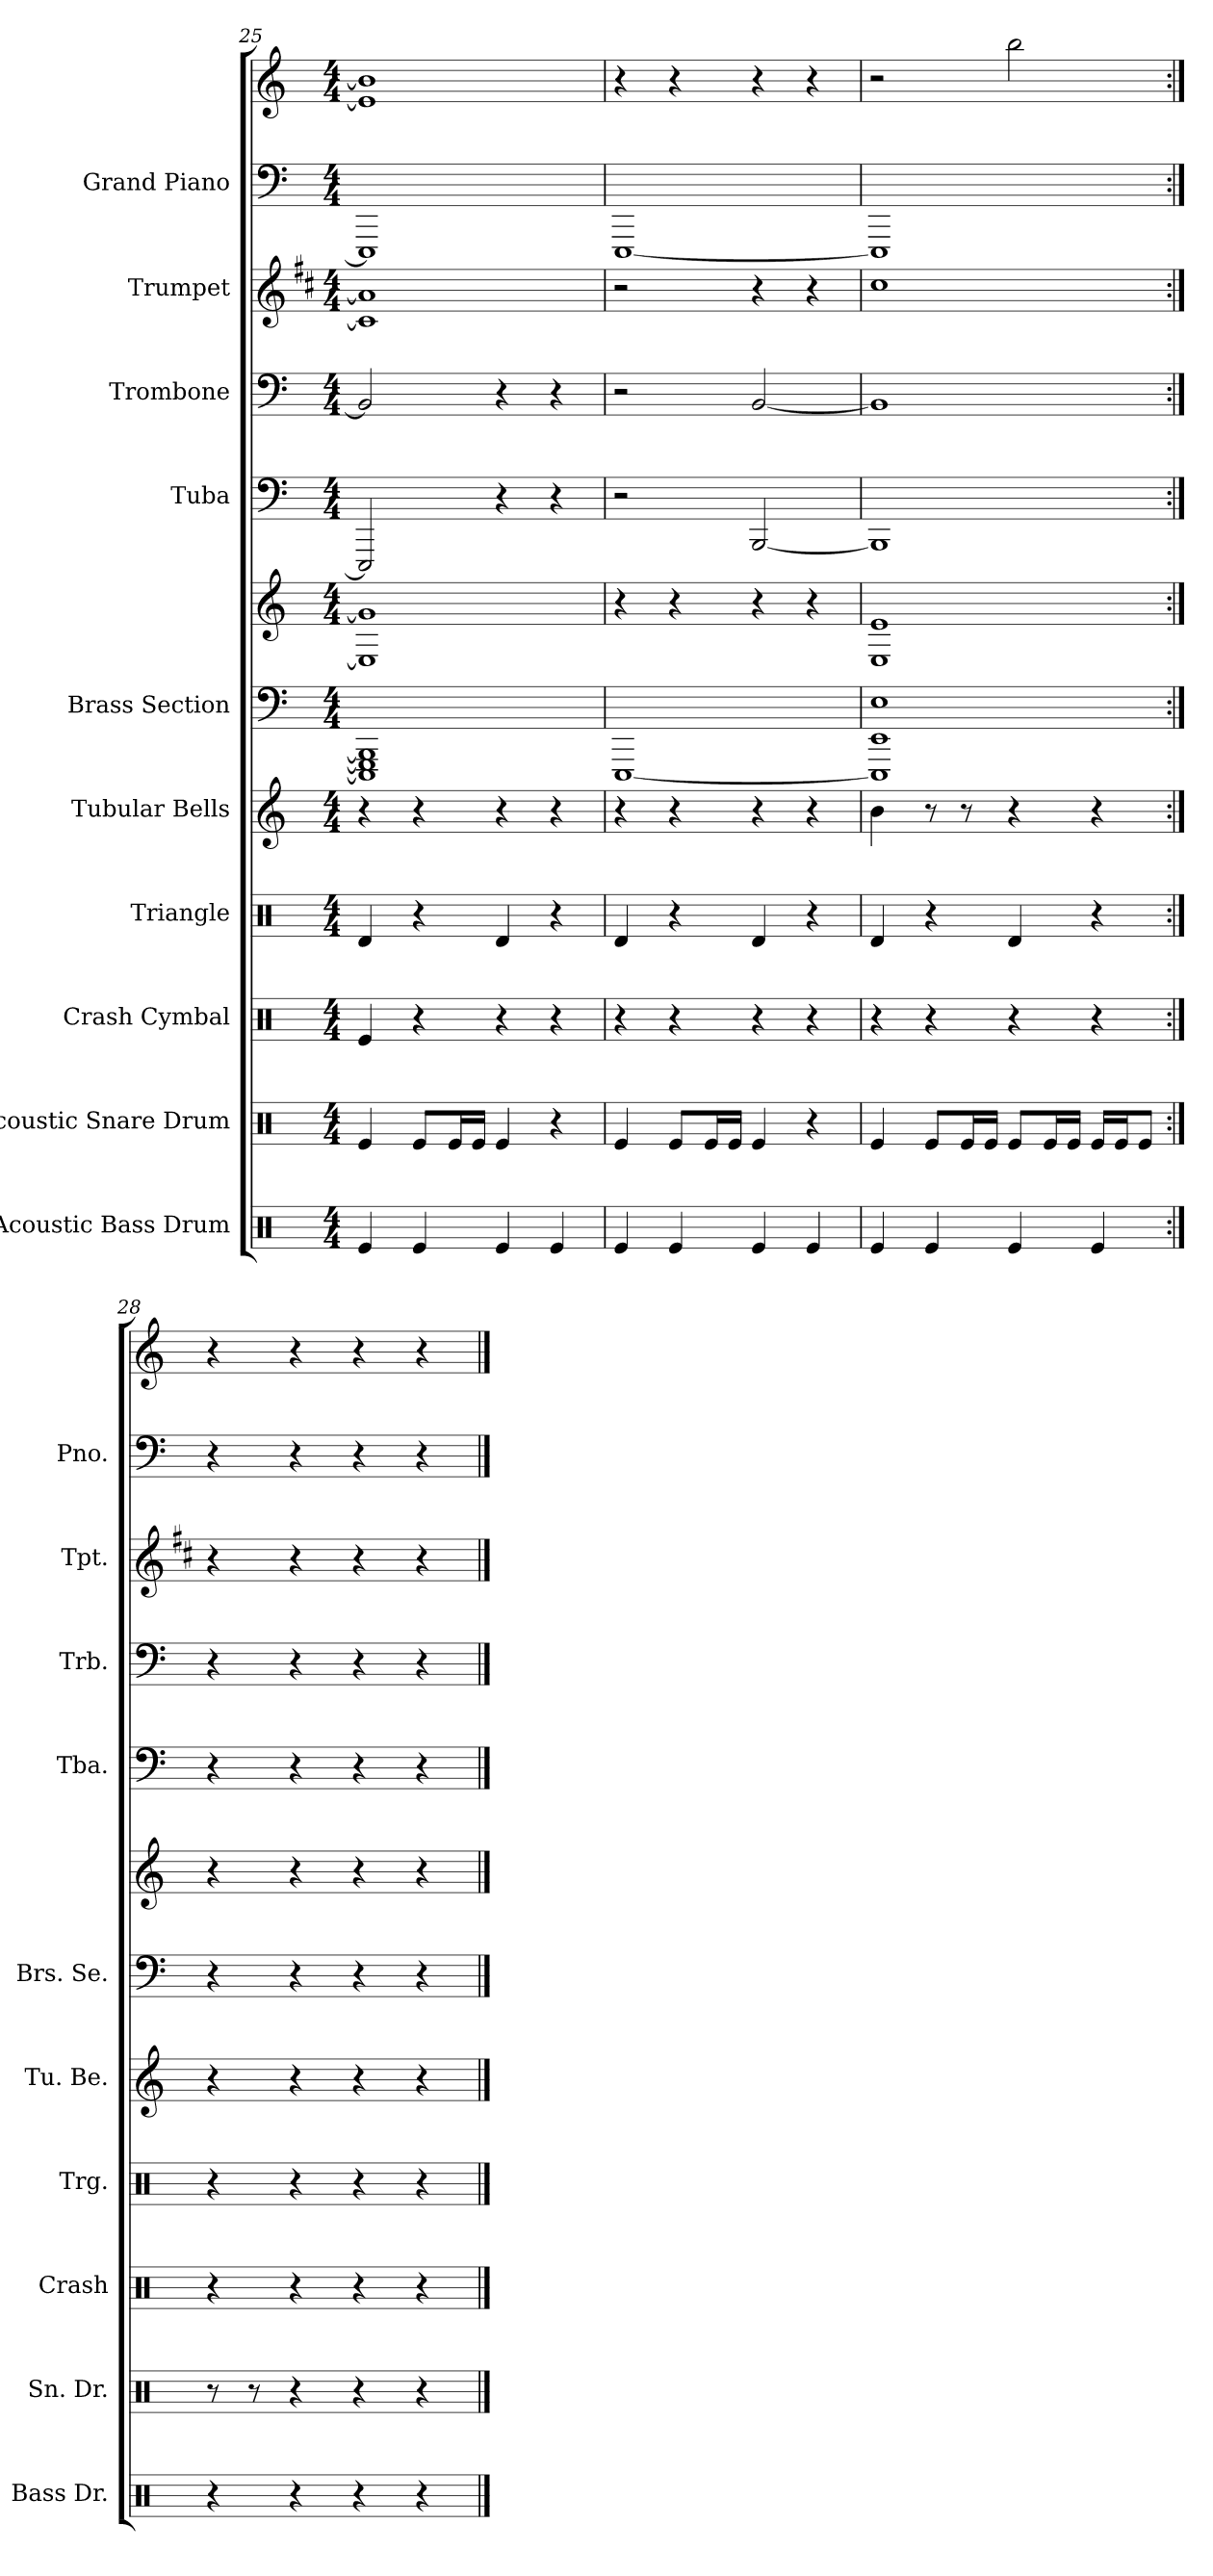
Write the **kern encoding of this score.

**kern	**kern	**kern	**kern	**kern	**kern	**kern	**kern	**kern	**kern	**kern	**kern
*part10	*part9	*part8	*part7	*part6	*part5	*part5	*part4	*part3	*part2	*part1	*part1
*staff12	*staff11	*staff10	*staff9	*staff8	*staff7	*staff6	*staff5	*staff4	*staff3	*staff2	*staff1
*I"Acoustic Bass Drum	*I"Acoustic Snare Drum	*I"Crash Cymbal	*I"Triangle	*I"Tubular Bells	*I"Brass Section	*	*I"Tuba	*I"Trombone	*I"Trumpet	*I"Grand Piano	*
*I'Bass Dr.	*I'Sn. Dr.	*I'Crash	*I'Trg.	*I'Tu. Be.	*I'Brs. Se.	*	*I'Tba.	*I'Trb.	*I'Tpt.	*I'Pno.	*
*clefX	*clefX	*clefX	*clefX	*clefG2	*clefF4	*clefG2	*clefF4	*clefF4	*clefG2	*clefF4	*clefG2
*	*	*	*	*	*	*	*	*	*ITrd1c2	*	*
*k[]	*k[]	*k[]	*k[]	*k[]	*k[]	*k[]	*k[]	*k[]	*k[]	*k[]	*k[]
*M4/4	*M4/4	*M4/4	*M4/4	*M4/4	*M4/4	*M4/4	*M4/4	*M4/4	*M4/4	*M4/4	*M4/4
=25	=25	=25	=25	=25	=25	=25	=25	=25	=25	=25	=25
4Re	4Re	4Re	4Rd	4r	1EEE] 1GGG#] 1BBB]	1E] 1g#]	2EEE]	2BB]	1B] 1g#]	1EEE]	1e] 1b]
4Re	8ReL	4r	4r	4r	.	.	.	.	.	.	.
.	16ReL	.	.	.	.	.	.	.	.	.	.
.	16ReJJ	.	.	.	.	.	.	.	.	.	.
4Re	4Re	4r	4Rd	4r	.	.	4r	4r	.	.	.
4Re	4r	4r	4r	4r	.	.	4r	4r	.	.	.
=26	=26	=26	=26	=26	=26	=26	=26	=26	=26	=26	=26
4Re	4Re	4r	4Rd	4r	[1EEE	4r	2r	2r	2r	[1EEE	4r
4Re	8ReL	4r	4r	4r	.	4r	.	.	.	.	4r
.	16ReL	.	.	.	.	.	.	.	.	.	.
.	16ReJJ	.	.	.	.	.	.	.	.	.	.
4Re	4Re	4r	4Rd	4r	.	4r	[2BBB	[2BB	4r	.	4r
4Re	4r	4r	4r	4r	.	4r	.	.	4r	.	4r
=27	=27	=27	=27	=27	=27	=27	=27	=27	=27	=27	=27
4Re	4Re	4r	4Rd	4b	1EEE] 1EE 1E	1E 1e	1BBB]	1BB]	1b	1EEE]	2r
4Re	8ReL	4r	4r	8r	.	.	.	.	.	.	.
.	16ReL	.	.	8r	.	.	.	.	.	.	.
.	16ReJJ	.	.	.	.	.	.	.	.	.	.
4Re	8ReL	4r	4Rd	4r	.	.	.	.	.	.	2bb
.	16ReL	.	.	.	.	.	.	.	.	.	.
.	16ReJJ	.	.	.	.	.	.	.	.	.	.
4Re	16ReLL	4r	4r	4r	.	.	.	.	.	.	.
.	16ReJ	.	.	.	.	.	.	.	.	.	.
.	8ReJ	.	.	.	.	.	.	.	.	.	.
=28:|!	=28:|!	=28:|!	=28:|!	=28:|!	=28:|!	=28:|!	=28:|!	=28:|!	=28:|!	=28:|!	=28:|!
4r	8r	4r	4r	4r	4r	4r	4r	4r	4r	4r	4r
.	8r	.	.	.	.	.	.	.	.	.	.
4r	4r	4r	4r	4r	4r	4r	4r	4r	4r	4r	4r
4r	4r	4r	4r	4r	4r	4r	4r	4r	4r	4r	4r
4r	4r	4r	4r	4r	4r	4r	4r	4r	4r	4r	4r
==	==	==	==	==	==	==	==	==	==	==	==
*-	*-	*-	*-	*-	*-	*-	*-	*-	*-	*-	*-
